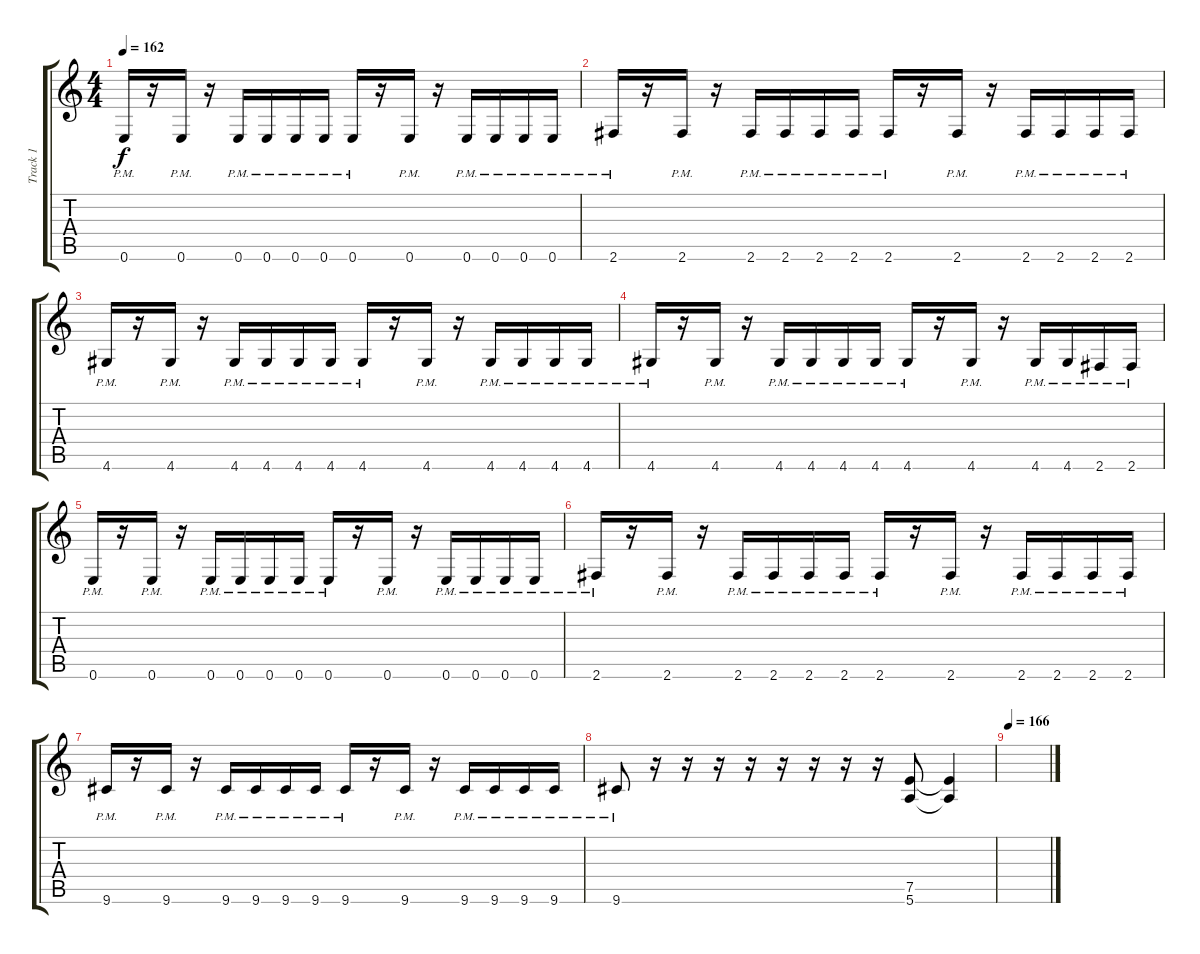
\track ("Track 1" "Track 1") {instrument distortionguitar}
\staff {score tabs}
\tuning (E4 B3 G3 D3 A2 E2) {hide}
\ts (4 4)
\tempo 162
\clef g2
\ks c
0.6{pm}.16{dy f} r.16 0.6{pm}.16 r.16 0.6{pm}.16 0.6{pm}.16 0.6{pm}.16 0.6{pm}.16 0.6{pm}.16 r.16 0.6{pm}.16 r.16 0.6{pm}.16 0.6{pm}.16 0.6{pm}.16 0.6{pm}.16 |
2.6{pm}.16 r.16 2.6{pm}.16 r.16 2.6{pm}.16 2.6{pm}.16 2.6{pm}.16 2.6{pm}.16 2.6{pm}.16 r.16 2.6{pm}.16 r.16 2.6{pm}.16 2.6{pm}.16 2.6{pm}.16 2.6{pm}.16 |
4.6{pm}.16 r.16 4.6{pm}.16 r.16 4.6{pm}.16 4.6{pm}.16 4.6{pm}.16 4.6{pm}.16 4.6{pm}.16 r.16 4.6{pm}.16 r.16 4.6{pm}.16 4.6{pm}.16 4.6{pm}.16 4.6{pm}.16 |
4.6{pm}.16 r.16 4.6{pm}.16 r.16 4.6{pm}.16 4.6{pm}.16 4.6{pm}.16 4.6{pm}.16 4.6{pm}.16 r.16 4.6{pm}.16 r.16 4.6{pm}.16 4.6{pm}.16 2.6{pm}.16 2.6{pm}.16 |
0.6{pm}.16 r.16 0.6{pm}.16 r.16 0.6{pm}.16 0.6{pm}.16 0.6{pm}.16 0.6{pm}.16 0.6{pm}.16 r.16 0.6{pm}.16 r.16 0.6{pm}.16 0.6{pm}.16 0.6{pm}.16 0.6{pm}.16 |
2.6{pm}.16 r.16 2.6{pm}.16 r.16 2.6{pm}.16 2.6{pm}.16 2.6{pm}.16 2.6{pm}.16 2.6{pm}.16 r.16 2.6{pm}.16 r.16 2.6{pm}.16 2.6{pm}.16 2.6{pm}.16 2.6{pm}.16 |
9.6{pm}.16 r.16 9.6{pm}.16 r.16 9.6{pm}.16 9.6{pm}.16 9.6{pm}.16 9.6{pm}.16 9.6{pm}.16 r.16 9.6{pm}.16 r.16 9.6{pm}.16 9.6{pm}.16 9.6{pm}.16 9.6{pm}.16 |
9.6{pm}.8 r.16 r.16 r.16 r.16 r.16 r.16 r.16 r.16{volume 0} (7.5 5.6).8{volume 8} (7.5{t} 5.6{t}).4 |
\tempo 166
